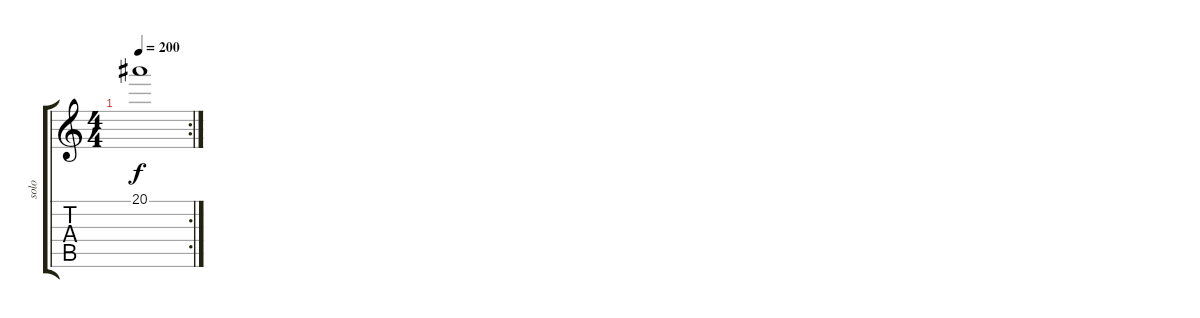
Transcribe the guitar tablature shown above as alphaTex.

\track ("solo" "solo") {instrument distortionguitar}
\staff {score tabs}
\tuning (D4 A3 F3 C3 G2 D2) {hide}
\rc 2
\ts (4 4)
\tempo 200
\clef g2
\ks c
20.1{t}.1{dy f}
